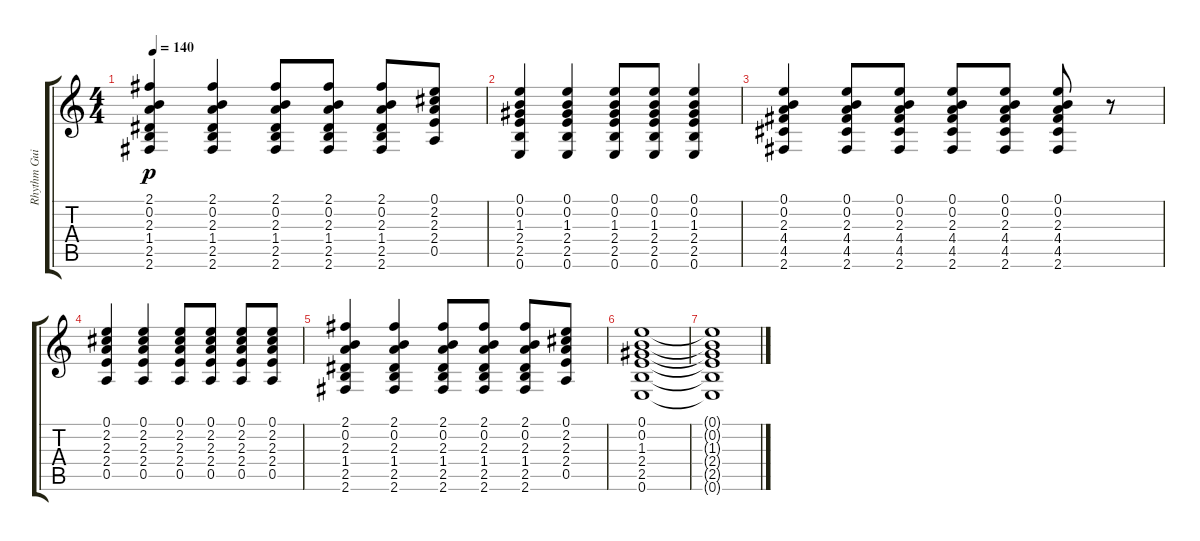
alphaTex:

\track ("Rhythm Guitar" "Rhythm Gui") {instrument acousticguitarsteel}
\staff {score tabs}
\tuning (E4 B3 G3 D3 A2 E2) {hide}
\ts (4 4)
\tempo 140
\clef g2
\ks c
(2.1 0.2 2.3 1.4 2.5 2.6).4{dy p} (2.1 0.2 2.3 1.4 2.5 2.6).4 (2.1 0.2 2.3 1.4 2.5 2.6).8 (2.1 0.2 2.3 1.4 2.5 2.6).8 (2.1 0.2 2.3 1.4 2.5 2.6).8 (0.1 2.2 2.3 2.4 0.5).8 |
(0.1 0.2 1.3 2.4 2.5 0.6).4 (0.1 0.2 1.3 2.4 2.5 0.6).4 (0.1 0.2 1.3 2.4 2.5 0.6).8 (0.1 0.2 1.3 2.4 2.5 0.6).8 (0.1 0.2 1.3 2.4 2.5 0.6).4 |
(0.1 0.2 2.3 4.4 4.5 2.6).4 (0.1 0.2 2.3 4.4 4.5 2.6).8 (0.1 0.2 2.3 4.4 4.5 2.6).8 (0.1 0.2 2.3 4.4 4.5 2.6).8 (0.1 0.2 2.3 4.4 4.5 2.6).8 (0.1 0.2 2.3 4.4 4.5 2.6).8 r.8 |
(0.1 2.2 2.3 2.4 0.5).4 (0.1 2.2 2.3 2.4 0.5).4 (0.1 2.2 2.3 2.4 0.5).8 (0.1 2.2 2.3 2.4 0.5).8 (0.1 2.2 2.3 2.4 0.5).8 (0.1 2.2 2.3 2.4 0.5).8 |
(2.1 0.2 2.3 1.4 2.5 2.6).4 (2.1 0.2 2.3 1.4 2.5 2.6).4 (2.1 0.2 2.3 1.4 2.5 2.6).8 (2.1 0.2 2.3 1.4 2.5 2.6).8 (2.1 0.2 2.3 1.4 2.5 2.6).8 (0.1 2.2 2.3 2.4 0.5).8 |
(0.1 0.2 1.3 2.4 2.5 0.6).1{volume 5} |
(0.1{t} 0.2{t} 1.3{t} 2.4{t} 2.5{t} 0.6{t}).1
